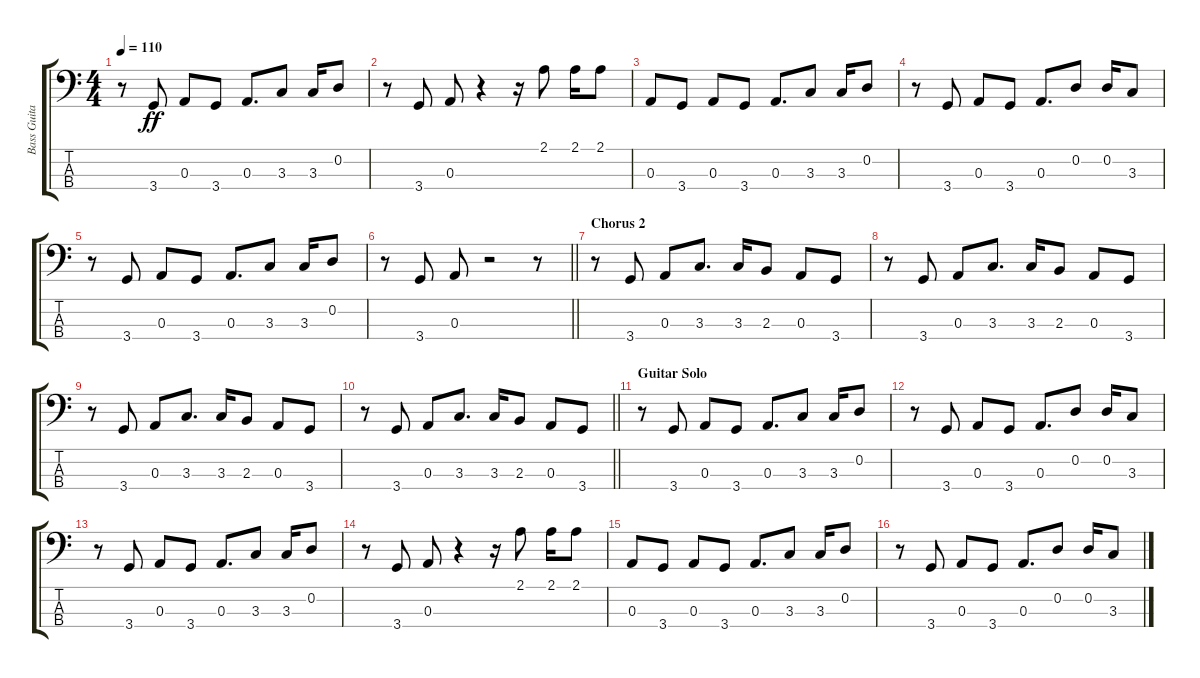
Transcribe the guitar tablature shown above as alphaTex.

\track ("Bass Guitar" "Bass Guita") {instrument fretlessbass}
\staff {score tabs}
\tuning (G2 D2 A1 E1) {hide}
\ts (4 4)
\tempo 110
\clef f4
\ks c
r.8{dy ff} 3.4.8 0.3.8 3.4.8 0.3.8{d} 3.3.8 3.3.16 0.2.8 |
r.8 3.4.8 0.3.8 r.4 r.16 2.1.8 2.1.16 2.1.8 |
0.3.8 3.4.8 0.3.8 3.4.8 0.3.8{d} 3.3.8 3.3.16 0.2.8 |
r.8 3.4.8 0.3.8 3.4.8 0.3.8{d} 0.2.8 0.2.16 3.3.8 |
r.8 3.4.8 0.3.8 3.4.8 0.3.8{d} 3.3.8 3.3.16 0.2.8 |
\barLineRight lightlight
r.8 3.4.8 0.3.8 r.2 r.8 |
\section ("" "Chorus 2")
r.8 3.4.8 0.3.8 3.3.8{d} 3.3.16 2.3.8 0.3.8 3.4.8 |
r.8 3.4.8 0.3.8 3.3.8{d} 3.3.16 2.3.8 0.3.8 3.4.8 |
r.8 3.4.8 0.3.8 3.3.8{d} 3.3.16 2.3.8 0.3.8 3.4.8 |
\barLineRight lightlight
r.8 3.4.8 0.3.8 3.3.8{d} 3.3.16 2.3.8 0.3.8 3.4.8 |
\section ("" "Guitar Solo")
r.8 3.4.8 0.3.8 3.4.8 0.3.8{d} 3.3.8 3.3.16 0.2.8 |
r.8 3.4.8 0.3.8 3.4.8 0.3.8{d} 0.2.8 0.2.16 3.3.8 |
r.8 3.4.8 0.3.8 3.4.8 0.3.8{d} 3.3.8 3.3.16 0.2.8 |
r.8 3.4.8 0.3.8 r.4 r.16 2.1.8 2.1.16 2.1.8 |
0.3.8 3.4.8 0.3.8 3.4.8 0.3.8{d} 3.3.8 3.3.16 0.2.8 |
r.8 3.4.8 0.3.8 3.4.8 0.3.8{d} 0.2.8 0.2.16 3.3.8
